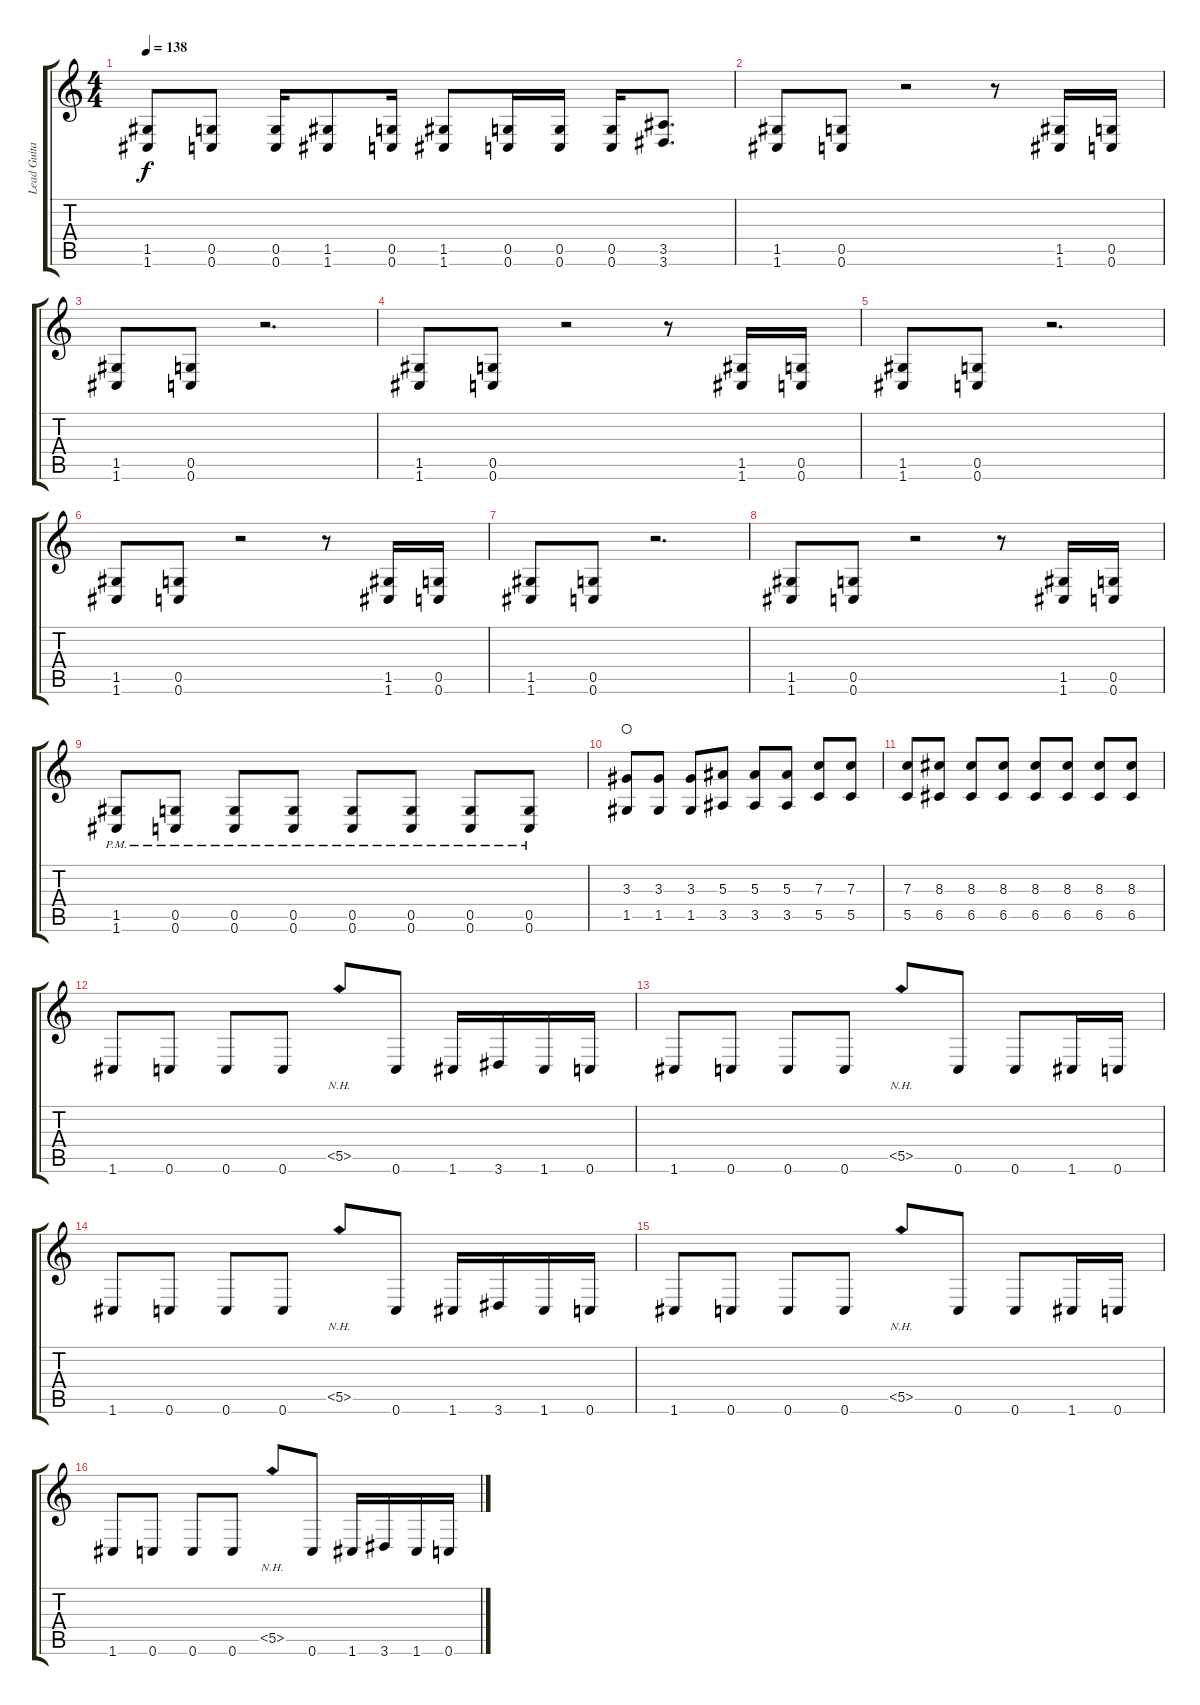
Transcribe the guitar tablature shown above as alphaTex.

\track ("Lead Guitar" "Lead Guita") {instrument distortionguitar}
\staff {score tabs}
\tuning (D4 A3 F3 C3 G2 C2) {hide}
\ts (4 4)
\tempo 138
\clef g2
\ks c
(1.5 1.6).8{dy f} (0.5 0.6).8 (0.5 0.6).16 (1.5 1.6).8 (0.5 0.6).16 (1.5 1.6).8 (0.5 0.6).16 (0.5 0.6).16 (0.5 0.6).16 (3.5 3.6).8{d} |
(1.5 1.6).8 (0.5 0.6).8 r.2 r.8 (1.5 1.6).16 (0.5 0.6).16 |
(1.5 1.6).8 (0.5 0.6).8 r.2{d} |
(1.5 1.6).8 (0.5 0.6).8 r.2 r.8 (1.5 1.6).16 (0.5 0.6).16 |
(1.5 1.6).8 (0.5 0.6).8 r.2{d} |
(1.5 1.6).8 (0.5 0.6).8 r.2 r.8 (1.5 1.6).16 (0.5 0.6).16 |
(1.5 1.6).8 (0.5 0.6).8 r.2{d} |
(1.5 1.6).8 (0.5 0.6).8 r.2 r.8 (1.5 1.6).16 (0.5 0.6).16 |
(1.5{pm} 1.6{pm}).8 (0.5{pm} 0.6{pm}).8 (0.5{pm} 0.6{pm}).8 (0.5{pm} 0.6{pm}).8 (0.5{pm} 0.6{pm}).8 (0.5{pm} 0.6{pm}).8 (0.5{pm} 0.6{pm}).8 (0.5{pm} 0.6{pm}).8 |
(3.3 1.5).8{waho} (3.3 1.5).8 (3.3 1.5).8 (5.3 3.5).8 (5.3 3.5).8 (5.3 3.5).8 (7.3 5.5).8 (7.3 5.5).8 |
(7.3 5.5).8 (8.3 6.5).8 (8.3 6.5).8 (8.3 6.5).8 (8.3 6.5).8 (8.3 6.5).8 (8.3 6.5).8 (8.3 6.5).8 |
1.6.8 0.6.8 0.6.8 0.6.8 5.5{nh}.8 0.6.8 1.6.16 3.6.16 1.6.16 0.6.16 |
1.6.8 0.6.8 0.6.8 0.6.8 5.5{nh}.8 0.6.8 0.6.8 1.6.16 0.6.16 |
1.6.8 0.6.8 0.6.8 0.6.8 5.5{nh}.8 0.6.8 1.6.16 3.6.16 1.6.16 0.6.16 |
1.6.8 0.6.8 0.6.8 0.6.8 5.5{nh}.8 0.6.8 0.6.8 1.6.16 0.6.16 |
1.6.8 0.6.8 0.6.8 0.6.8 5.5{nh}.8 0.6.8 1.6.16 3.6.16 1.6.16 0.6.16
